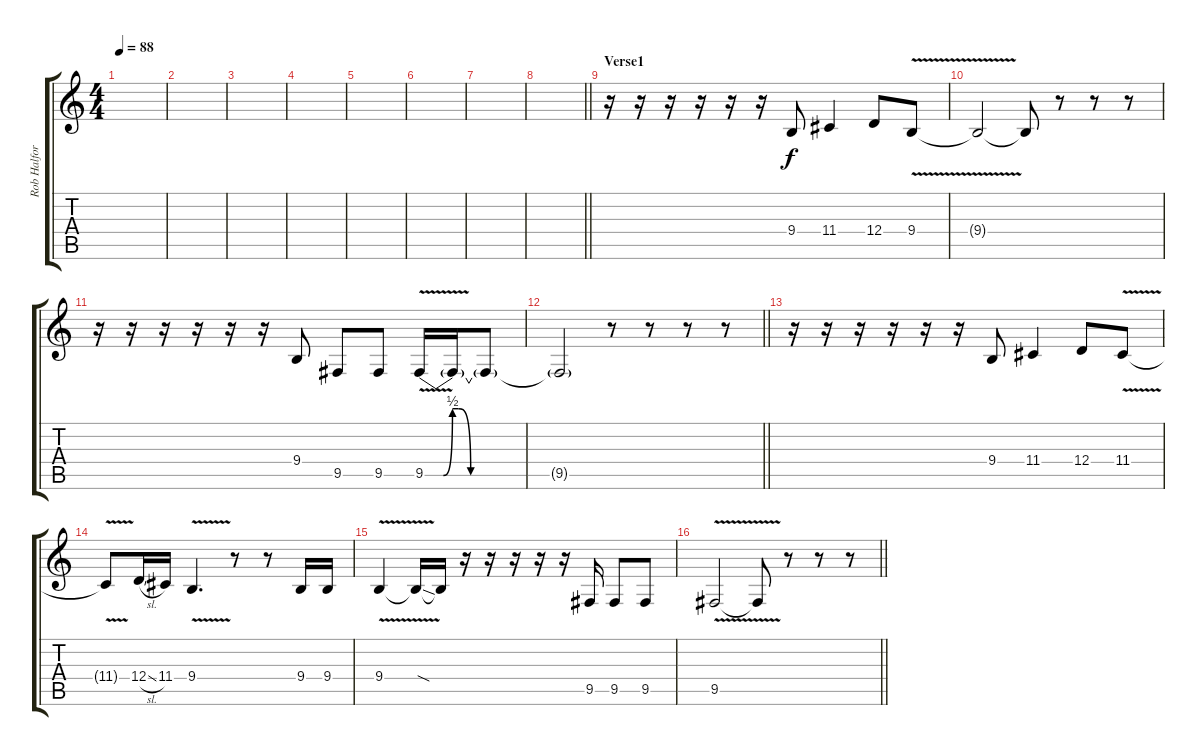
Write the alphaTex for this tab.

\track ("Rob Halford" "Rob Halfor") {instrument violin}
\staff {score tabs}
\tuning (E4 B3 G3 D3 A2 E2) {hide}
\ts (4 4)
\tempo 88
\clef g2
\ks c
|
|
|
|
|
|
|
\barLineRight lightlight
|
\section ("" "Verse1")
r.16 r.16 r.16 r.16 r.16 r.16 9.4.8 11.4.4 12.4.8 9.4{v}.8 |
9.4{t}.2 9.4{t}.8 r.8 r.8 r.8 |
r.16 r.16 r.16 r.16 r.16 r.16 9.4.8 9.5.8 9.5.8 9.5{be (custom 0 0 6 0 9 2 11 2 15 0 60 0) v}.16 9.5{t}.16 9.5{t}.8 |
\barLineRight lightlight
9.5{t}.2 r.8 r.8 r.8 r.8 |
r.16 r.16 r.16 r.16 r.16 r.16 9.4.8 11.4.4 12.4.8 11.4{v}.8 |
11.4{t}.8 12.4{sl}.16 11.4.16 9.4{v}.4{d} r.8 r.8 9.4.16 9.4.16 |
9.4{v}.4 9.4{sod t}.16 9.4{t}.16 r.16 r.16 r.16 r.16 r.16 9.5.16 9.5.8 9.5.8 |
\barLineRight lightlight
9.5{v}.2 9.5{t}.8 r.8 r.8 r.8
